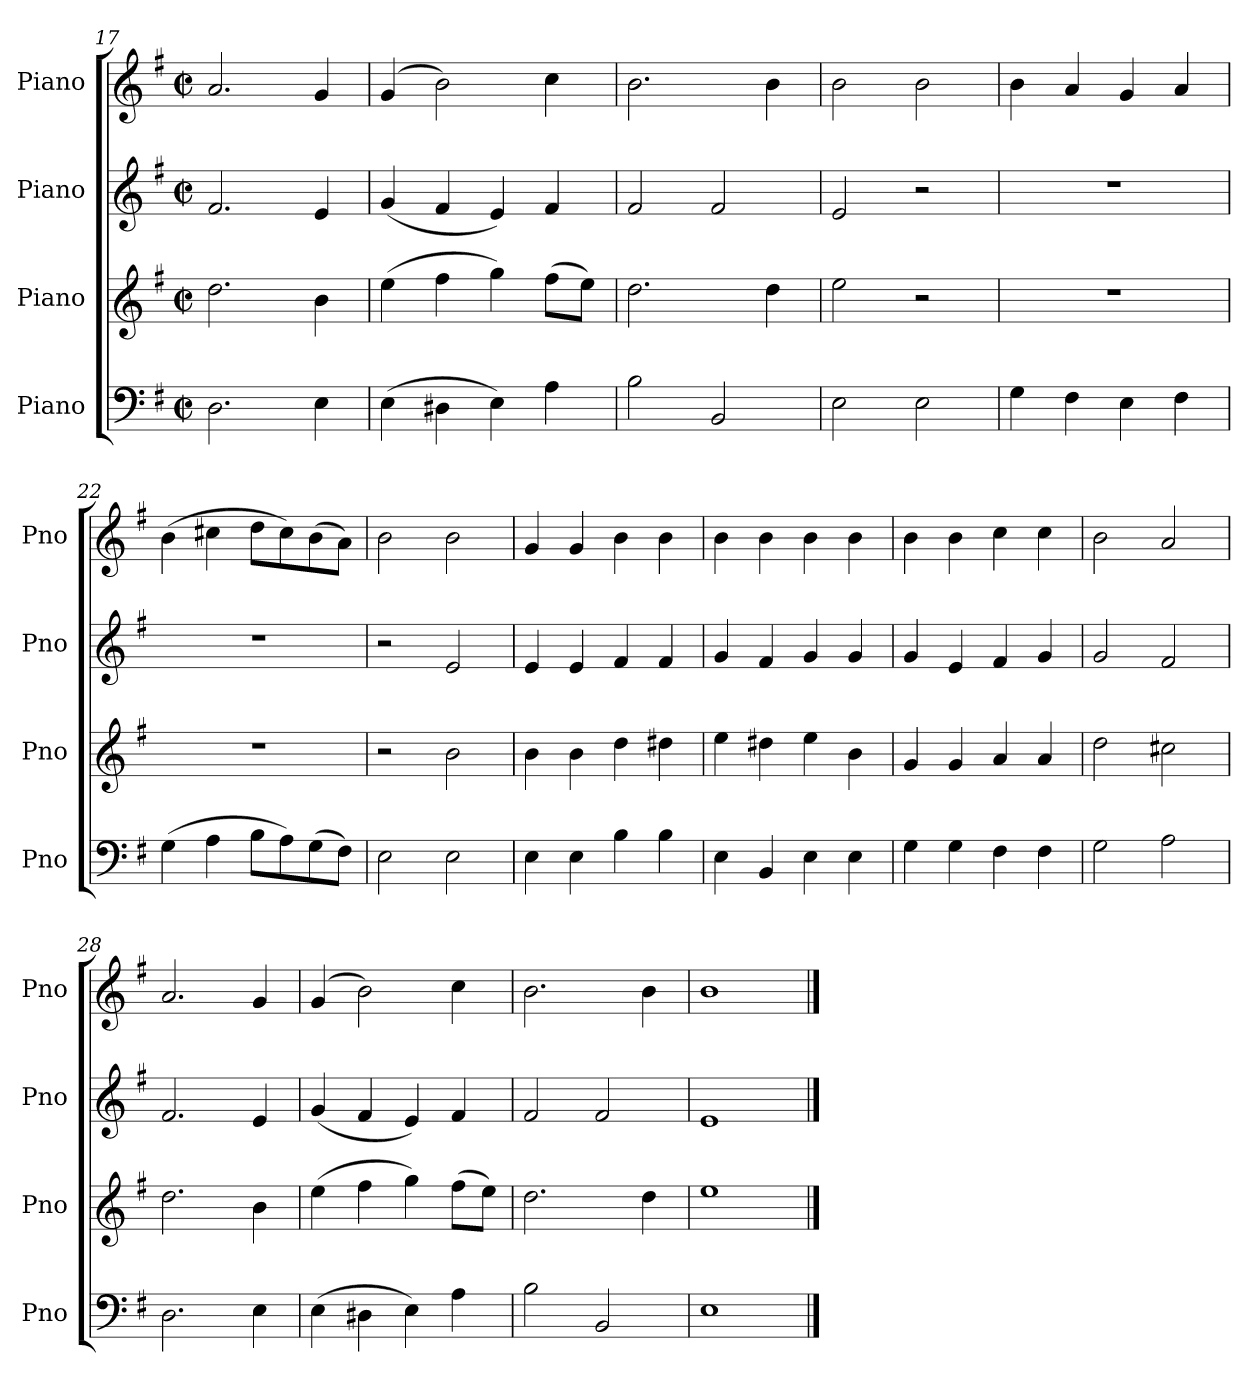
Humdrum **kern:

**kern	**kern	**kern	**kern
*part4	*part3	*part2	*part1
*staff4	*staff3	*staff2	*staff1
*I"Piano	*I"Piano	*I"Piano	*I"Piano
*I'Pno	*I'Pno	*I'Pno	*I'Pno
!!LO:LB:g=z
*clefF4	*clefG2	*clefG2	*clefG2
*k[f#]	*k[f#]	*k[f#]	*k[f#]
*M2/2	*M2/2	*M2/2	*M2/2
*met(c|)	*met(c|)	*met(c|)	*met(c|)
=17	=17	=17	=17
2.D\	2.dd\	2.f#/	2.a/
4E\	4b\	4e/	4g/
=18	=18	=18	=18
(4E\	(4ee\	(4g/	(4g/
4D#X\	4ff#\	4f#/	2b\)
4E\)	4gg\)	4e/)	.
4A\	(8ff#\L	4f#/	4cc\
.	8ee\J)	.	.
=19	=19	=19	=19
2B\	2.dd\	2f#/	2.b\
2BB/	.	2f#/	.
.	4dd\	.	4b\
=20	=20	=20	=20
2E\	2ee\	2e/	2b\
2E\	2r	2r	2b\
=21	=21	=21	=21
4G\	1r	1r	4b\
4F#\	.	.	4a/
4E\	.	.	4g/
4F#\	.	.	4a/
=22	=22	=22	=22
(4G\	1r	1r	(4b\
4A\	.	.	4cc#X\
8B\L	.	.	8dd\L
8A\)	.	.	8cc#\)
(8G\	.	.	(8b\
8F#\J)	.	.	8a\J)
=23	=23	=23	=23
2E\	2r	2r	2b\
2E\	2b\	2e/	2b\
=24	=24	=24	=24
4E\	4b\	4e/	4g/
4E\	4b\	4e/	4g/
4B\	4dd\	4f#/	4b\
4B\	4dd#X\	4f#/	4b\
!!LO:PB:g=z
=25	=25	=25	=25
4E\	4ee\	4g/	4b\
4BB/	4dd#X\	4f#/	4b\
4E\	4ee\	4g/	4b\
4E\	4b\	4g/	4b\
=26	=26	=26	=26
4G\	4g/	4g/	4b\
4G\	4g/	4e/	4b\
4F#\	4a/	4f#/	4cc\
4F#\	4a/	4g/	4cc\
=27	=27	=27	=27
2G\	2dd\	2g/	2b\
2A\	2cc#X\	2f#/	2a/
=28	=28	=28	=28
2.D\	2.dd\	2.f#/	2.a/
4E\	4b\	4e/	4g/
=29	=29	=29	=29
(4E\	(4ee\	(4g/	(4g/
4D#X\	4ff#\	4f#/	2b\)
4E\)	4gg\)	4e/)	.
4A\	(8ff#\L	4f#/	4cc\
.	8ee\J)	.	.
=30	=30	=30	=30
2B\	2.dd\	2f#/	2.b\
2BB/	.	2f#/	.
.	4dd\	.	4b\
=31	=31	=31	=31
1E	1ee	1e	1b
==	==	==	==
*-	*-	*-	*-
